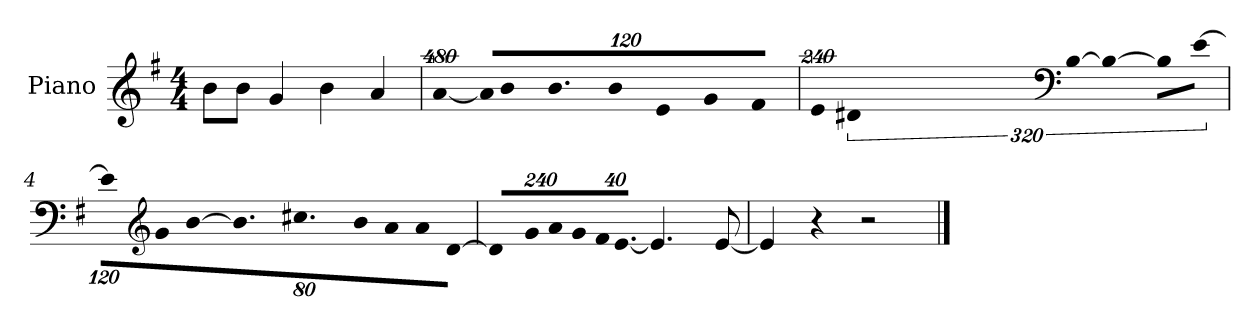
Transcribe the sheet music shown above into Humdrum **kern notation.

**kern
*part1
*staff1
*I"Piano
*I'P-no
*clefG2
*k[f#]
*M4/4
*MM90
=1
8b\L
8b\J
4g/
4b\
4a/
=2
!LO:N:vis=4
[1920%427a/
!LO:N:vis=16
1920%107a/KL]
!LO:N:vis=8
640%71b/
9.b/
!LO:N:vis=8
640%71b/
!LO:N:vis=8
640%71e/
!LO:N:vis=8
640%71g/
!LO:N:vis=8
640%71f#/J
=3
!LO:N:vis=8
960%137e/
!LO:N:vis=4
640%183d#X/
*clefF4
!LO:N:vis=8
[960%137B\
!LO:N:vis=4
640%183B\_
!LO:N:vis=16
1920%137B\LL]
!LO:N:vis=16
[1920%137e\JJ
=4
*Xbrackettup
!LO:N:vis=16
1920%107e\KL]
*clefG2
!LO:N:vis=8
640%71g\
!LO:N:vis=16
[1920%107b\K
9.b\]
9.cc#X\
!LO:N:vis=8
640%71b\
!LO:N:vis=8
640%71a\
!LO:N:vis=8
640%71a\
!LO:N:vis=8
[640%71d\J
!!LO:LB:g=z
=5
!LO:N:vis=8
960%137d/L]
!LO:N:vis=16
1920%137g/L
!LO:N:vis=16
1920%137a/
!LO:N:vis=16
1920%137g/
!LO:N:vis=32
640%23f#/K
!LO:N:vis=16.
[960%103e/JJ
4.e/]
[8e/
=6
4e/]
4r
2r
==
*-
